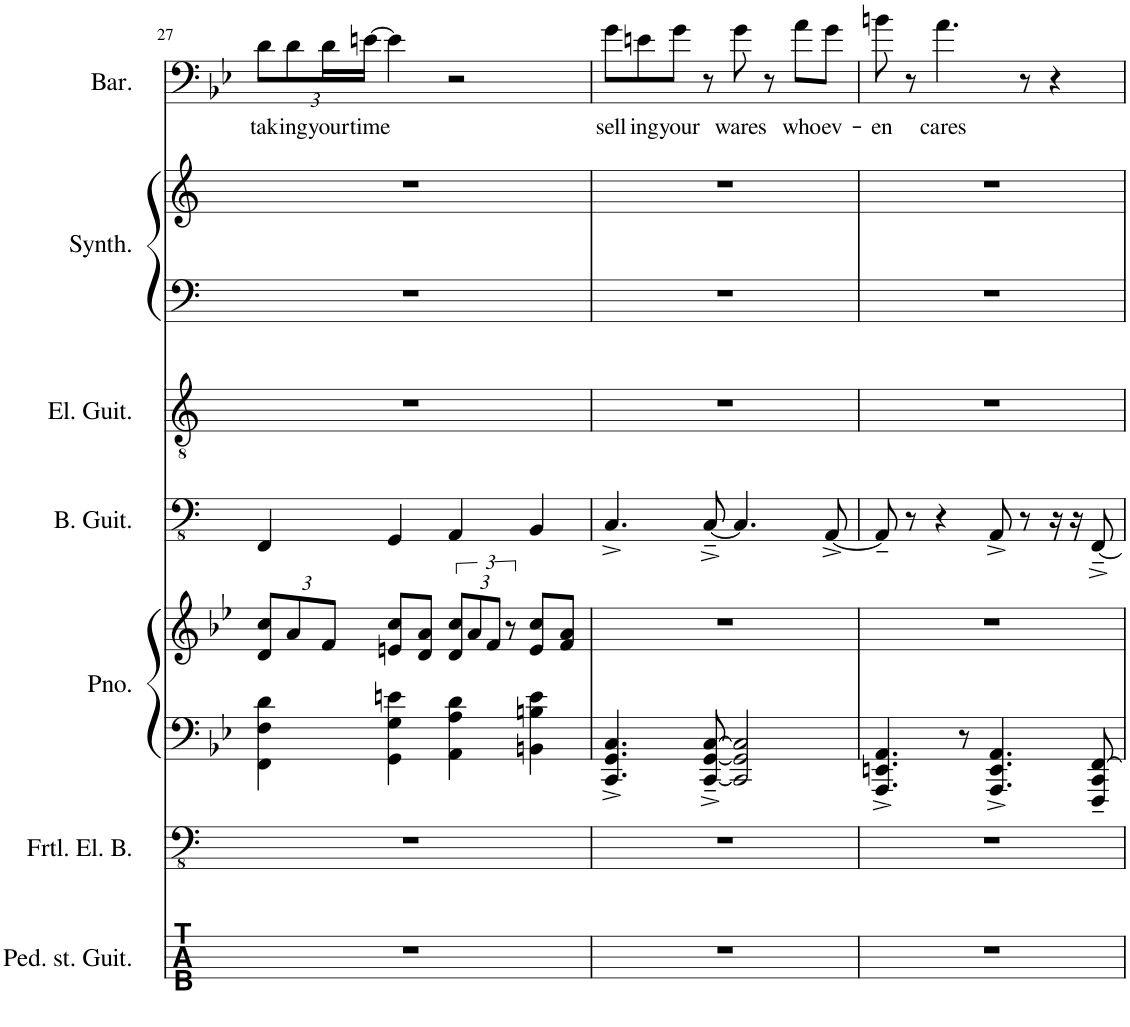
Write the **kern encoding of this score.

**kern	**kern	**kern	**kern	**kern	**kern	**kern	**kern	**kern	**text
*part7	*part6	*part5	*part5	*part4	*part3	*part2	*part2	*part1	*part1
*staff9	*staff8	*staff7	*staff6	*staff5	*staff4	*staff3	*staff2	*staff1	*staff1
*I"Pedal steel Guitar	*I"Fretless Electric Bass	*I"Piano	*	*I"Bass Guitar	*I"Electric Guitar	*I"Keyboard Synthesizer	*	*I"Baritone	*
*I'Ped. st. Guit.	*I'Frtl. El. B.	*I'Pno.	*	*I'B. Guit.	*I'El. Guit.	*I'Synth.	*	*I'Bar.	*
!!LO:PB:g=z
*	*clefFv4	*clefF4	*clefG2	*clefFv4	*clefGv2	*clefF4	*clefG2	*clefF4	*
*k[]	*k[]	*k[b-e-]	*k[b-e-]	*k[]	*k[]	*k[]	*k[]	*k[b-e-]	*
*M4/4	*M4/4	*M4/4	*M4/4	*M4/4	*M4/4	*M4/4	*M4/4	*M4/4	*
*	*	*	*Xbrackettup	*	*	*	*	*Xbrackettup	*
=27	=27	=27	=27	=27	=27	=27	=27	=27	=27
!	!	!	!	!	!	!	!	!	!LO:LY:b
1r	1r	4FF\ 4F\ 4d\	12d/ 12cc/L	4FFF/	1r	1r	1r	12d\L	tak-
!	!	!	!	!	!	!	!	!	!LO:LY:b
.	.	.	12a/	.	.	.	.	12d\	-ing
!	!	!	!	!	!	!	!	!	!LO:LY:b
.	.	.	12f/J	.	.	.	.	24d\L	your
!	!	!	!	!	!	!	!	!	!LO:LY:b
.	.	.	.	.	.	.	.	[24en\JJ	time
.	.	4GG\ 4G\ 4en\	8en/ 8cc/L	4GGG/	.	.	.	4e\]	.
.	.	.	8d/ 8a/J	.	.	.	.	.	.
*	*	*	*brackettup	*	*	*	*	*	*
.	.	4AA\ 4A\ 4d\	18d/ 18cc/L	4AAA/	.	.	.	2r	.
.	.	.	18a/	.	.	.	.	.	.
.	.	.	18f/J	.	.	.	.	.	.
.	.	.	12r	.	.	.	.	.	.
.	.	4BBn\ 4Bn\ 4e\	8e/ 8cc/L	4BBB/	.	.	.	.	.
.	.	.	8f/ 8a/J	.	.	.	.	.	.
=28	=28	=28	=28	=28	=28	=28	=28	=28	=28
!	!	!	!	!	!	!	!	!	!LO:LY:b
1r	1r	4.CC/^ 4.GG/^ 4.C/^	1r	4.CC^/	1r	1r	1r	8g\L	sell-
!	!	!	!	!	!	!	!	!	!LO:LY:b
.	.	.	.	.	.	.	.	8en\	-ing
!	!	!	!	!	!	!	!	!	!LO:LY:b
.	.	.	.	.	.	.	.	8g\J	your
.	.	[8CC/~^ [8GG/~^ [8C/~^	.	[8CC~^/	.	.	.	8r	.
!	!	!	!	!	!	!	!	!	!LO:LY:b
.	.	2CC/] 2GG/] 2C/]	.	4.CC/]	.	.	.	8g\	wares
.	.	.	.	.	.	.	.	8r	.
!	!	!	!	!	!	!	!	!	!LO:LY:b
.	.	.	.	.	.	.	.	8a\L	who
!	!	!	!	!	!	!	!	!	!LO:LY:b
.	.	.	.	[8AAA^/	.	.	.	8g\J	ev-
=29	=29	=29	=29	=29	=29	=29	=29	=29	=29
!	!	!	!	!	!	!	!	!	!LO:LY:b
1r	1r	4.AAA/^ 4.EEn/^ 4.AA/^	1r	8AAA~/]	1r	1r	1r	8bn\	-en
.	.	.	.	8r	.	.	.	8r	.
!	!	!	!	!	!	!	!	!	!LO:LY:b
.	.	.	.	4r	.	.	.	4.a\	cares
.	.	8r	.	.	.	.	.	.	.
.	.	4.AAA/^ 4.EE/^ 4.AA/^	.	8AAA^/	.	.	.	.	.
.	.	.	.	8r	.	.	.	8r	.
.	.	.	.	16r	.	.	.	4r	.
.	.	.	.	16r	.	.	.	.	.
.	.	8FFF/~ 8CC/~ [8FF/~	.	[8FFF~^/	.	.	.	.	.
=	=	=	=	=	=	=	=	=	=
*-	*-	*-	*-	*-	*-	*-	*-	*-	*-
